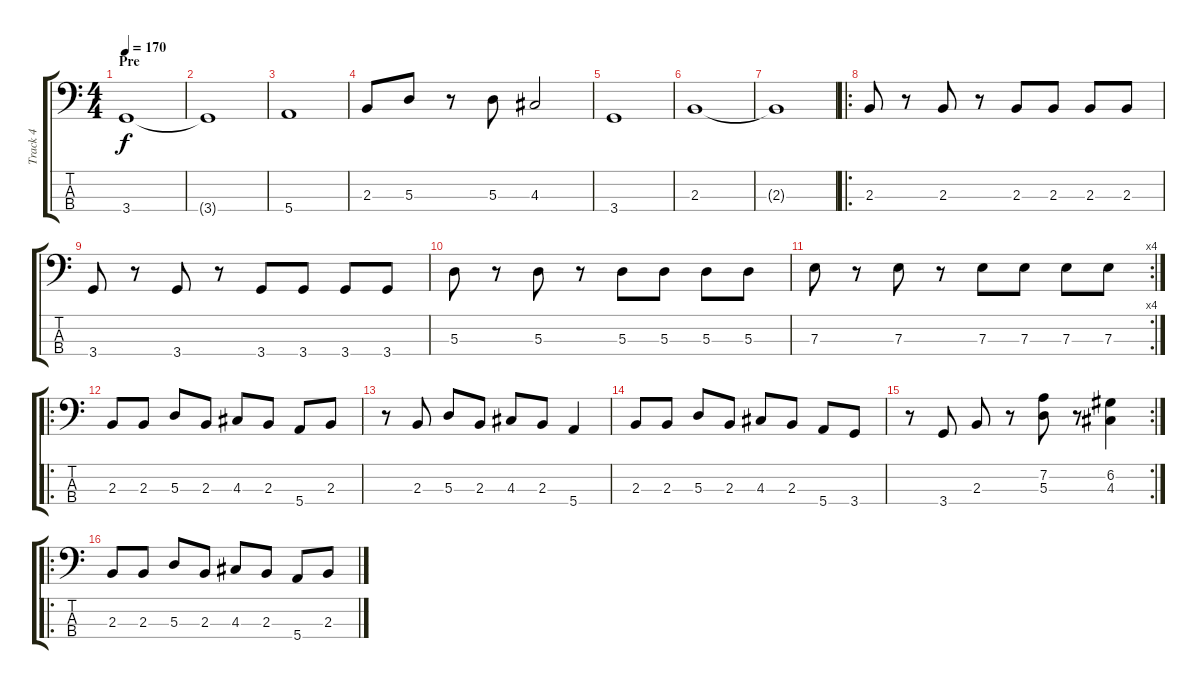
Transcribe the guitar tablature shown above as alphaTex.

\track ("Track 4" "Track 4") {instrument electricbassfinger}
\staff {score tabs}
\tuning (G2 D2 A1 E1) {hide}
\ts (4 4)
\section ("" "Pre")
\tempo 170
\clef f4
\ks c
3.4.1{dy f} |
3.4{t}.1 |
5.4.1 |
2.3.8 5.3.8 r.8 5.3.8 4.3.2 |
3.4.1 |
2.3.1 |
2.3{t}.1 |
\ro
2.3.8 r.8 2.3.8 r.8 2.3.8 2.3.8 2.3.8 2.3.8 |
3.4.8 r.8 3.4.8 r.8 3.4.8 3.4.8 3.4.8 3.4.8 |
5.3.8 r.8 5.3.8 r.8 5.3.8 5.3.8 5.3.8 5.3.8 |
\rc 4
7.3.8 r.8 7.3.8 r.8 7.3.8 7.3.8 7.3.8 7.3.8 |
\ro
2.3.8 2.3.8 5.3.8 2.3.8 4.3.8 2.3.8 5.4.8 2.3.8 |
r.8 2.3.8 5.3.8 2.3.8 4.3.8 2.3.8 5.4.4 |
2.3.8 2.3.8 5.3.8 2.3.8 4.3.8 2.3.8 5.4.8 3.4.8 |
\rc 2
r.8 3.4.8 2.3.8 r.8 (7.2 5.3).8 r.8 (6.2 4.3).4 |
\ro
2.3.8 2.3.8 5.3.8 2.3.8 4.3.8 2.3.8 5.4.8 2.3.8
